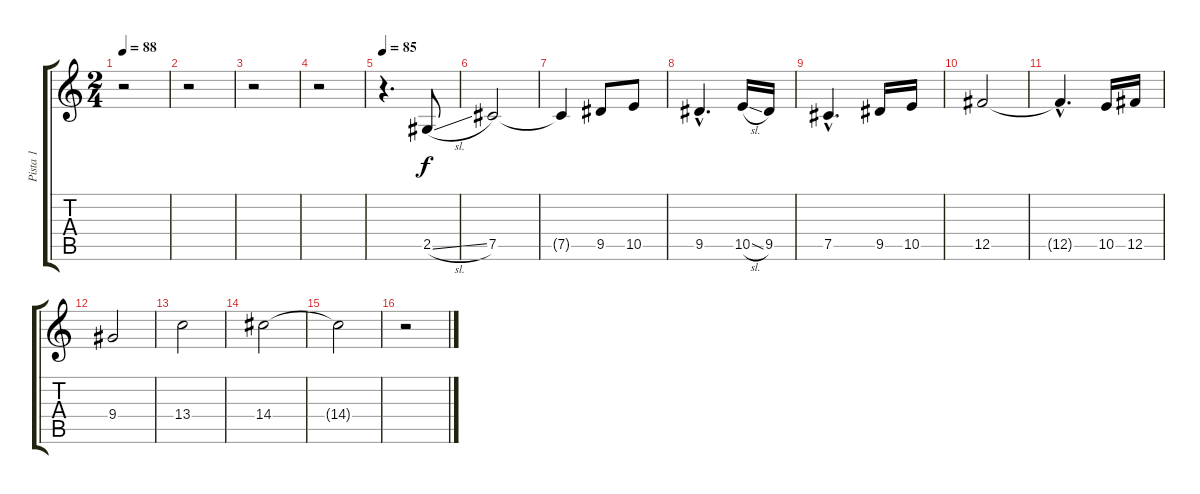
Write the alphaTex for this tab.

\track ("Pista 1" "Pista 1") {instrument distortionguitar}
\staff {score tabs}
\tuning (Db4 Ab3 E3 B2 Gb2 Db2) {hide}
\ts (2 4)
\tempo 88
\clef g2
\ks c
r.2{dy f} |
r.2 |
r.2 |
r.2 |
\tempo 85
r.4{d volume 16 instrument distortionguitar} 2.5{sl}.8 |
7.5.2 |
7.5{t}.4 9.5.8 10.5.8 |
9.5{hac}.4{d} 10.5{sl}.16 9.5.16 |
7.5{hac}.4{d} 9.5.16 10.5.16 |
12.5.2 |
12.5{hac t}.4{d} 10.5.16 12.5.16 |
9.4.2 |
13.4.2 |
14.4.2 |
14.4{t}.2 |
r.2
